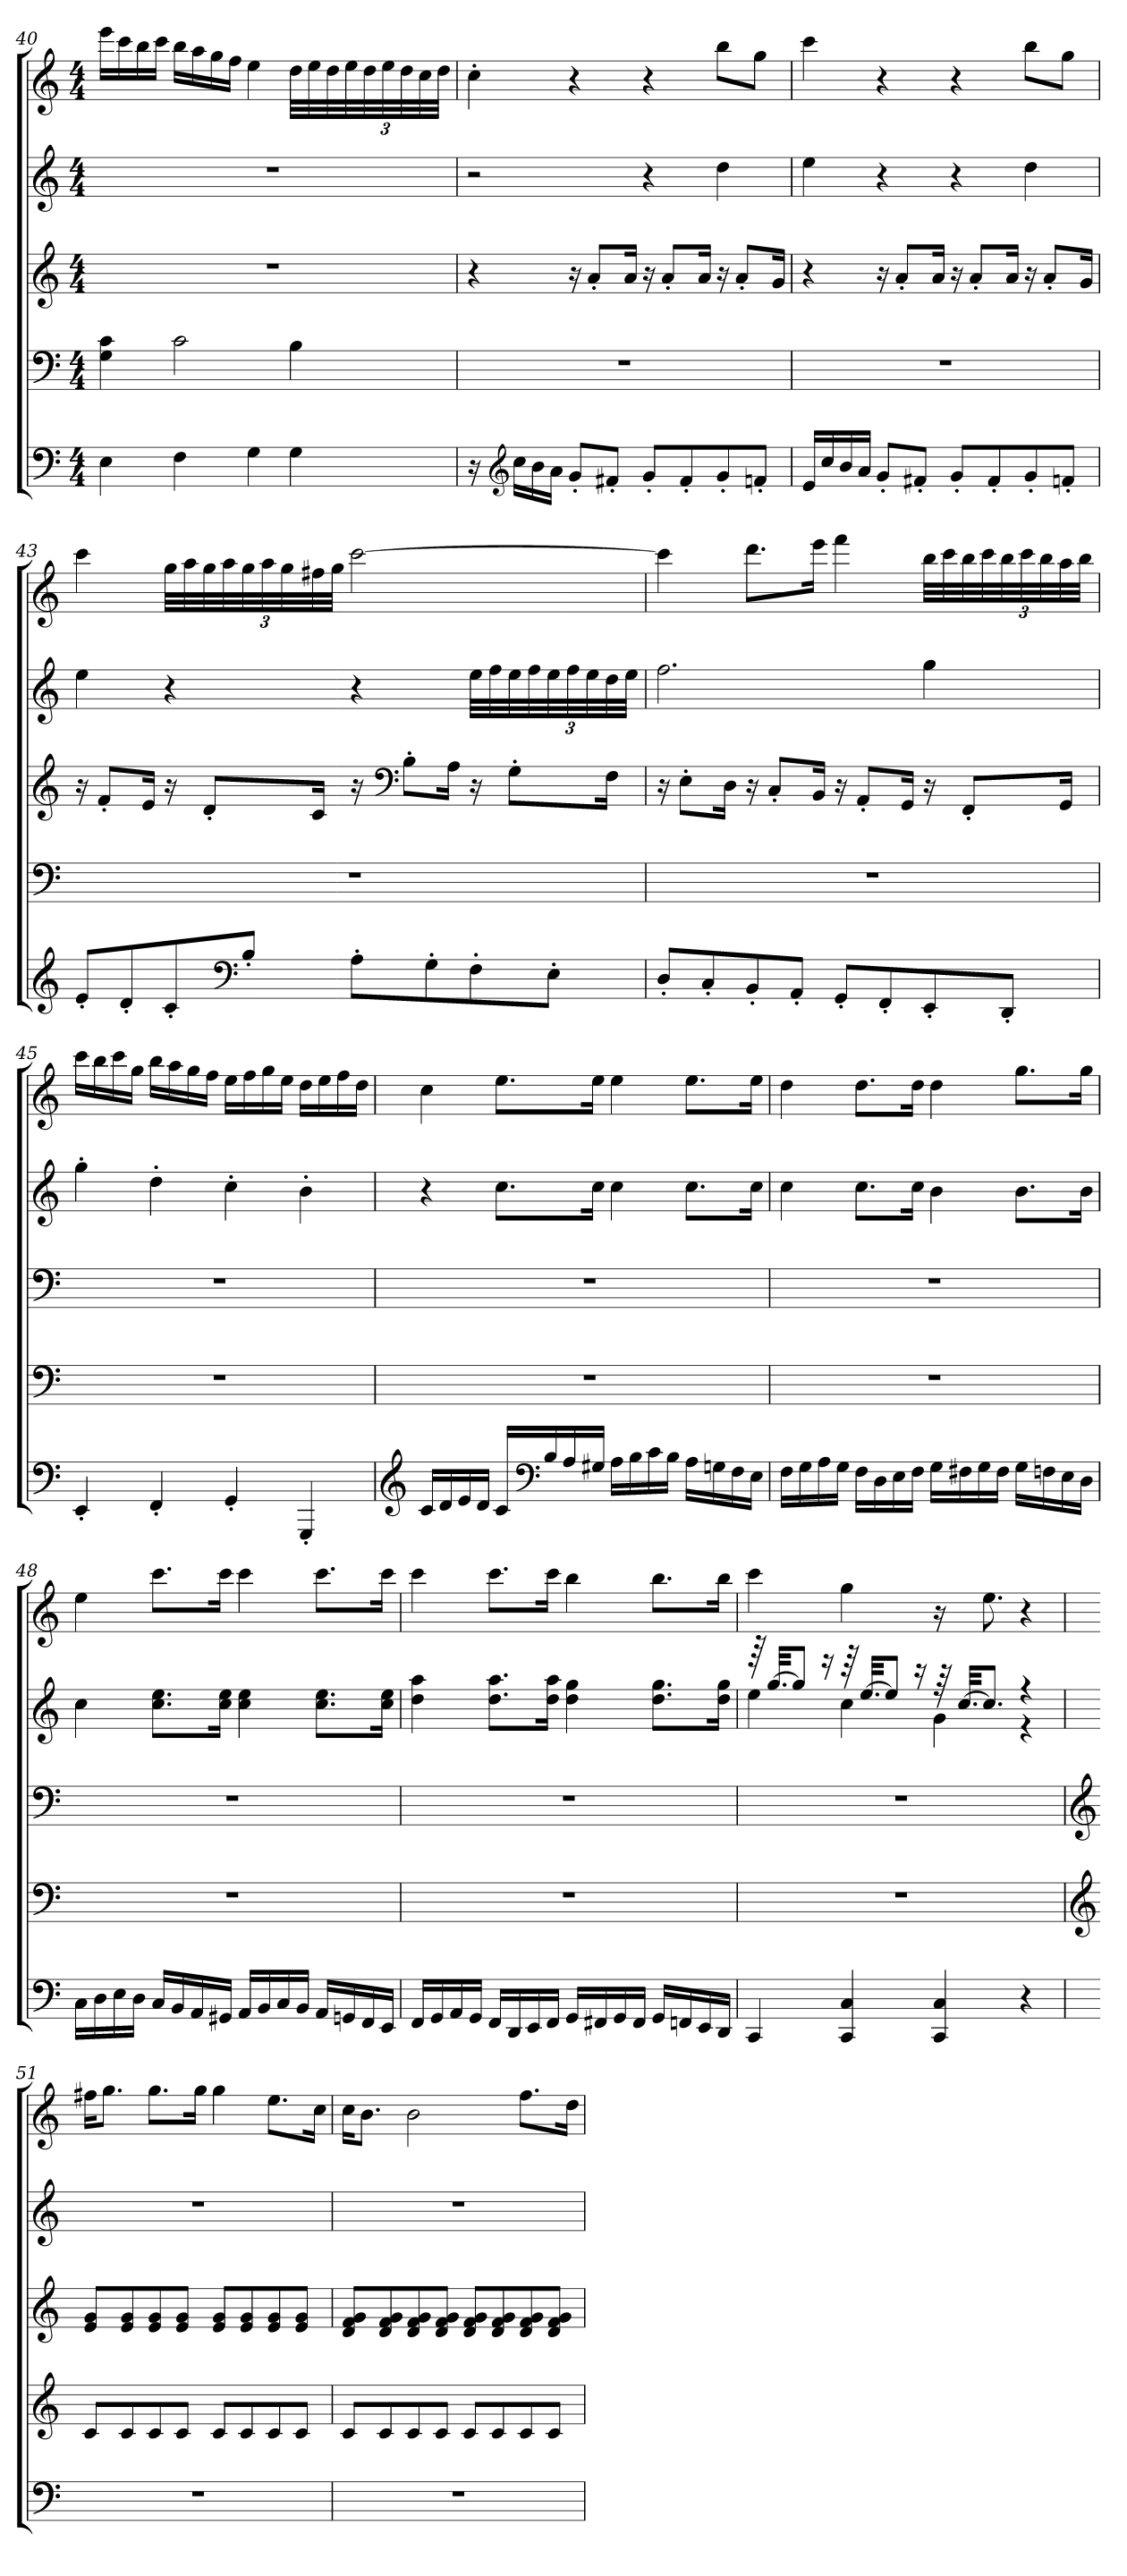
**kern	**kern	**kern	**kern	**kern
*part5	*part4	*part3	*part2	*part1
*staff5	*staff4	*staff3	*staff2	*staff1
!!LO:LB:g=z
*clefF4	*clefF4	*clefG2	*clefG2	*clefG2
*k[]	*k[]	*k[]	*k[]	*k[]
*M4/4	*M4/4	*M4/4	*M4/4	*M4/4
*MM129	*MM129	*MM129	*MM129	*MM129
=40	=40	=40	=40	=40
4E\	4G\ 4c\	1r	1r	16eee\LL
.	.	.	.	16ccc\
.	.	.	.	16bb\
.	.	.	.	16ccc\JJ
4F\	2c\	.	.	16bb\LL
.	.	.	.	16aa\
.	.	.	.	16gg\
.	.	.	.	16ff\JJ
4G\	.	.	.	4ee\
*	*	*	*	*MM125
4G\	4B\	.	.	32dd\LLL
.	.	.	.	32ee\
.	.	.	.	32dd\
.	.	.	.	32ee\
*	*	*	*	*Xbrackettup
.	.	.	.	48dd\
.	.	.	.	48ee\
.	.	.	.	48dd\
.	.	.	.	32cc\
*	*	*	*	*MM123
.	.	.	.	32dd\JJJ
=41	=41	=41	=41	=41
*	*	*	*	*MM127
16r	1r	4r	2r	4cc'\
*clefG2	*	*	*	*
16cc\LL	.	.	.	.
16b\	.	.	.	.
16a\JJ	.	.	.	.
8g'/L	.	16r	.	4r
.	.	8a'/L	.	.
8f#X'/J	.	.	.	.
.	.	16a/Jk	.	.
8g'/L	.	16r	4r	4r
.	.	8a'/L	.	.
8f#'/	.	.	.	.
.	.	16a/Jk	.	.
8g'/	.	16r	4dd\	8bb\L
.	.	8a'/L	.	.
8fn'/J	.	.	.	8gg\J
.	.	16g/Jk	.	.
!!LO:PB:g=z
=42	=42	=42	=42	=42
16e/LL	1r	4r	4ee\	4ccc\
16cc/	.	.	.	.
16b/	.	.	.	.
16a/JJ	.	.	.	.
8g'/L	.	16r	4r	4r
.	.	8a'/L	.	.
8f#X'/J	.	.	.	.
.	.	16a/Jk	.	.
8g'/L	.	16r	4r	4r
.	.	8a'/L	.	.
8f#'/	.	.	.	.
.	.	16a/Jk	.	.
8g'/	.	16r	4dd\	8bb\L
.	.	8a'/L	.	.
8fn'/J	.	.	.	8gg\J
.	.	16g/Jk	.	.
=43	=43	=43	=43	=43
8e'/L	1r	16r	4ee\	4ccc\
.	.	8f'/L	.	.
8d'/	.	.	.	.
.	.	16e/Jk	.	.
8c'/	.	16r	4r	32gg\LLL
.	.	.	.	32aa\
.	.	8d'/L	.	32gg\
.	.	.	.	32aa\
*clefF4	*	*	*	*
8B'/J	.	.	.	48gg\
.	.	.	.	48aa\
.	.	.	.	48gg\
.	.	16c/Jk	.	32ff#X\
.	.	.	.	32gg\JJJ
8A'\L	.	16r	4r	[2ccc\
*	*	*clefF4	*	*
.	.	8B'\L	.	.
8G'\	.	.	.	.
.	.	16A\Jk	.	.
8F'\	.	16r	32ee\LLL	.
.	.	.	32ff\	.
.	.	8G'\L	32ee\	.
.	.	.	32ff\	.
*	*	*	*Xbrackettup	*
8E'\J	.	.	48ee\	.
.	.	.	48ff\	.
.	.	.	48ee\	.
.	.	16F\Jk	32dd\	.
.	.	.	32ee\JJJ	.
!!LO:LB:g=z
=44	=44	=44	=44	=44
*	*	*	*	*MM129
8D'/L	1r	16r	2.ff\	4ccc\]
.	.	8E'\L	.	.
8C'/	.	.	.	.
.	.	16D\Jk	.	.
8BB'/	.	16r	.	8.ddd\L
.	.	8C'/L	.	.
8AA'/J	.	.	.	.
.	.	16BB/Jk	.	16eee\Jk
8GG'/L	.	16r	.	4fff\
.	.	8AA'/L	.	.
8FF'/	.	.	.	.
.	.	16GG/Jk	.	.
8EE'/	.	16r	4gg\	32bb\LLL
.	.	.	.	32ccc\
.	.	8FF'/L	.	32bb\
.	.	.	.	32ccc\
8DD'/J	.	.	.	48bb\
.	.	.	.	48ccc\
.	.	.	.	48bb\
.	.	16GG/Jk	.	32aa\
*	*	*	*	*MM127
.	.	.	.	32bb\JJJ
=45	=45	=45	=45	=45
4EE'/	1r	1r	4gg'\	16ccc\LL
.	.	.	.	16bb\
.	.	.	.	16ccc\
.	.	.	.	16gg\JJ
4FF'/	.	.	4dd'\	16bb\LL
.	.	.	.	16aa\
.	.	.	.	16gg\
.	.	.	.	16ff\JJ
4GG'/	.	.	4cc'\	16ee\LL
.	.	.	.	16ff\
.	.	.	.	16gg\
.	.	.	.	16ee\JJ
4GGG'/	.	.	4b'\	16dd\LL
.	.	.	.	16ee\
.	.	.	.	16ff\
.	.	.	.	16dd\JJ
!!LO:PB:g=z
=46	=46	=46	=46	=46
*clefG2	*	*	*	*
*	*	*	*	*MM130
16c/LL	1r	1r	4r	4cc\
16d/	.	.	.	.
16e/	.	.	.	.
16d/JJ	.	.	.	.
16c/LL	.	.	8.cc\L	8.ee\L
*clefF4	*	*	*	*
16B/	.	.	.	.
16A/	.	.	.	.
16G#X/JJ	.	.	16cc\Jk	16ee\Jk
16A\LL	.	.	4cc\	4ee\
16B\	.	.	.	.
16c\	.	.	.	.
16B\JJ	.	.	.	.
16A\LL	.	.	8.cc\L	8.ee\L
16Gn\	.	.	.	.
16F\	.	.	.	.
16E\JJ	.	.	16cc\Jk	16ee\Jk
=47	=47	=47	=47	=47
16F\LL	1r	1r	4cc\	4dd\
16G\	.	.	.	.
16A\	.	.	.	.
16G\JJ	.	.	.	.
16F\LL	.	.	8.cc\L	8.dd\L
16D\	.	.	.	.
16E\	.	.	.	.
16F\JJ	.	.	16cc\Jk	16dd\Jk
16G\LL	.	.	4b\	4dd\
16F#X\	.	.	.	.
16G\	.	.	.	.
16F#\JJ	.	.	.	.
16G\LL	.	.	8.b\L	8.gg\L
16Fn\	.	.	.	.
16E\	.	.	.	.
16D\JJ	.	.	16b\Jk	16gg\Jk
!!LO:LB:g=z
=48	=48	=48	=48	=48
*	*	*	*	*MM130
16C\LL	1r	1r	4cc\	4ee\
16D\	.	.	.	.
16E\	.	.	.	.
16D\JJ	.	.	.	.
16C/LL	.	.	8.cc\ 8.ee\L	8.ccc\L
16BB/	.	.	.	.
16AA/	.	.	.	.
16GG#X/JJ	.	.	16cc\ 16ee\Jk	16ccc\Jk
16AA/LL	.	.	4cc\ 4ee\	4ccc\
16BB/	.	.	.	.
16C/	.	.	.	.
16BB/JJ	.	.	.	.
16AA/LL	.	.	8.cc\ 8.ee\L	8.ccc\L
16GGn/	.	.	.	.
16FF/	.	.	.	.
16EE/JJ	.	.	16cc\ 16ee\Jk	16ccc\Jk
=49	=49	=49	=49	=49
16FF/LL	1r	1r	4dd\ 4aa\	4ccc\
16GG/	.	.	.	.
16AA/	.	.	.	.
16GG/JJ	.	.	.	.
16FF/LL	.	.	8.dd\ 8.aa\L	8.ccc\L
16DD/	.	.	.	.
16EE/	.	.	.	.
16FF/JJ	.	.	16dd\ 16aa\Jk	16ccc\Jk
16GG/LL	.	.	4dd\ 4gg\	4bb\
16FF#X/	.	.	.	.
16GG/	.	.	.	.
16FF#/JJ	.	.	.	.
16GG/LL	.	.	8.dd\ 8.gg\L	8.bb\L
16FFn/	.	.	.	.
16EE/	.	.	.	.
16DD/JJ	.	.	16dd\ 16gg\Jk	16bb\Jk
!!LO:PB:g=z
=50	=50	=50	=50	=50
*	*	*	*	*MM127
*	*	*	*^	*
4CC/	1r	1r	64r	4ee\	4ccc\
.	.	.	[32.gg/KKL	.	.
.	.	.	8gg/J]	.	.
.	.	.	16r	.	.
4CC/ 4C/	.	.	64r	4cc\	4gg\
.	.	.	[32.ee/KKL	.	.
.	.	.	8ee/J]	.	.
.	.	.	16r	.	.
4CC/ 4C/	.	.	64r	4g\	16r
.	.	.	[32.cc/KKL	.	.
.	.	.	8.cc/J]	.	8.ee\
4r	.	.	4r	4r	4r
*	*	*	*v	*v	*
=51	=51	=51	=51	=51
*	*clefG2	*clefG2	*	*
*	*	*	*	*MM130
1r	8c/L	8e/ 8g/L	1r	16ff#X\KL
.	.	.	.	8.gg\J
.	8c/	8e/ 8g/	.	.
.	8c/	8e/ 8g/	.	8.gg\L
.	8c/J	8e/ 8g/J	.	.
.	.	.	.	16gg\Jk
.	8c/L	8e/ 8g/L	.	4gg\
.	8c/	8e/ 8g/	.	.
.	8c/	8e/ 8g/	.	8.ee\L
.	8c/J	8e/ 8g/J	.	.
.	.	.	.	16cc\Jk
=52	=52	=52	=52	=52
1r	8c/L	8d/ 8f/ 8g/L	1r	16cc\KL
.	.	.	.	8.b\J
.	8c/	8d/ 8f/ 8g/	.	.
.	8c/	8d/ 8f/ 8g/	.	2b\
.	8c/J	8d/ 8f/ 8g/J	.	.
.	8c/L	8d/ 8f/ 8g/L	.	.
.	8c/	8d/ 8f/ 8g/	.	.
.	8c/	8d/ 8f/ 8g/	.	8.ff\L
.	8c/J	8d/ 8f/ 8g/J	.	.
.	.	.	.	16dd\Jk
=	=	=	=	=
*-	*-	*-	*-	*-
